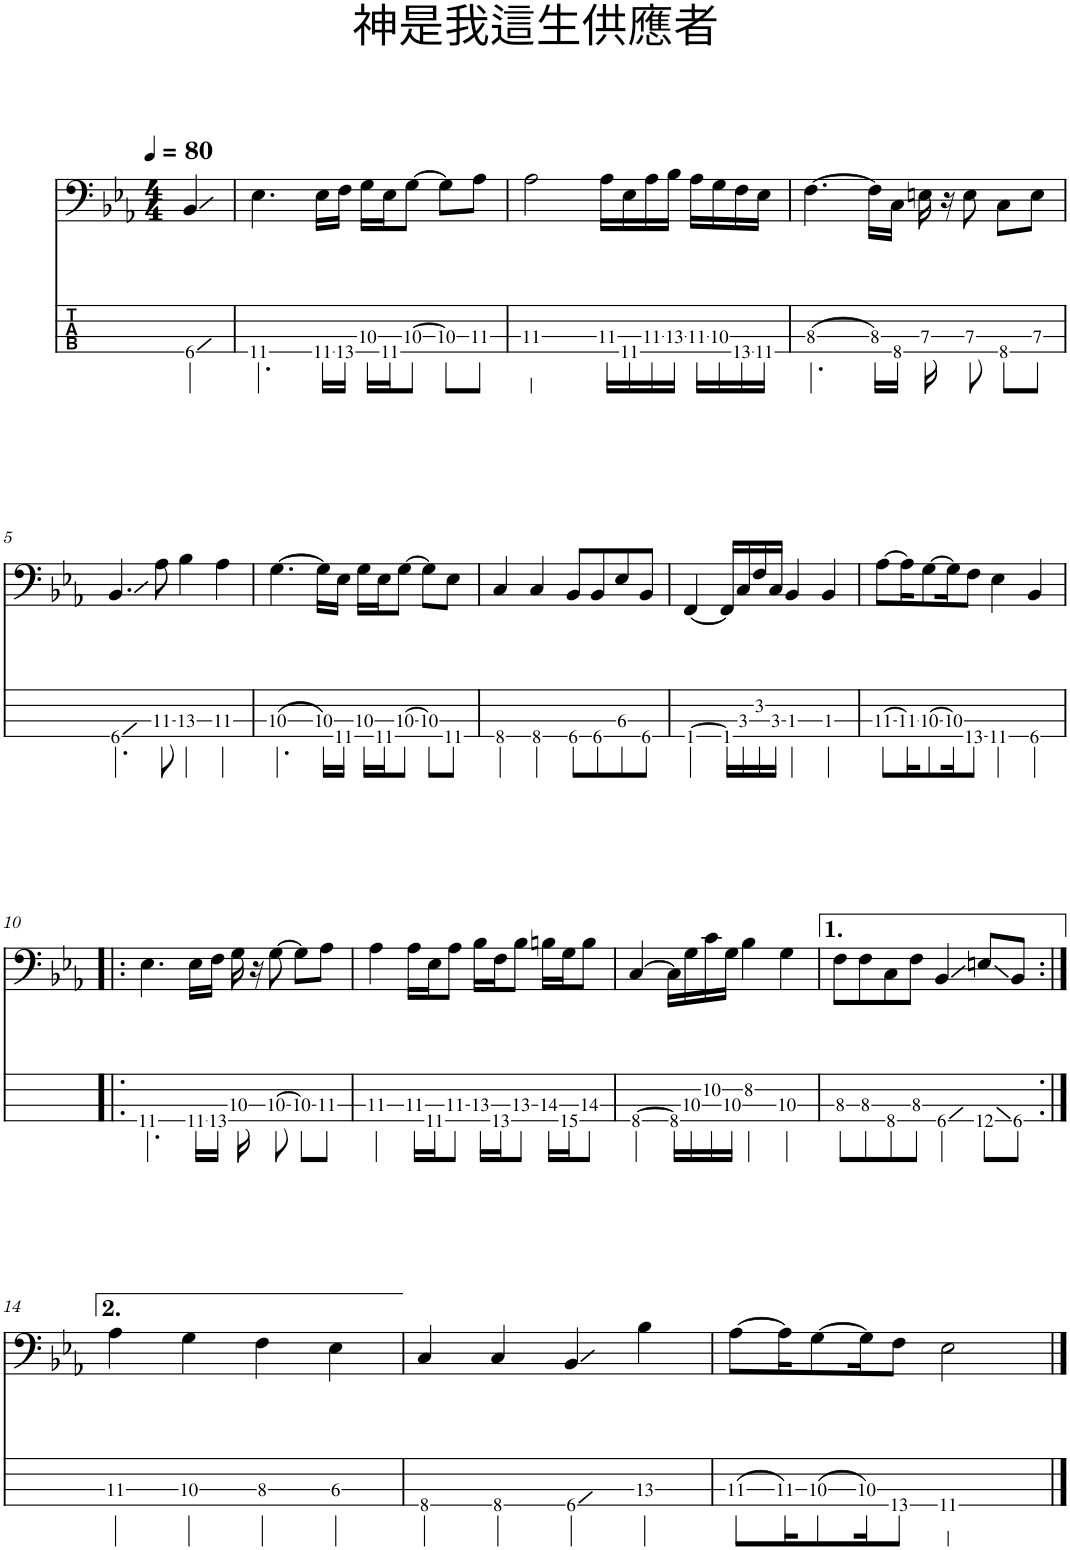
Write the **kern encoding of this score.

**kern	**kern
*part1	*part1
*staff2	*staff1
*I"Bass Guitar	*
*I'B. Guit.	*
*stria4	*
*	*clefF4
*Trd7c12	*Trd7c12
*k[b-e-a-]	*k[b-e-a-]
*M4/4	*M4/4
*MM80	*MM80
=1	=1
4BB-\	4BB-/
=2	=2
4.E-\	4.E-\
16E-\LL	16E-\LL
16F\JJ	16F\JJ
16G\LL	16G\LL
16E-\J	16E-\J
[8G\J	[8G\J
8G\L]	8G\L]
8A-\J	8A-\J
=3	=3
2A-\	2A-\
16A-\LL	16A-\LL
16E-\	16E-\
16A-\	16A-\
16B-\JJ	16B-\JJ
16A-\LL	16A-\LL
16G\	16G\
16F\	16F\
16E-\JJ	16E-\JJ
=4	=4
[4.F\	[4.F\
16F\LL]	16F\LL]
16C\JJ	16C\JJ
16E\	16En\
16r	16r
8E\	8E\
8C\L	8C\L
8E\J	8E\J
!!LO:LB:g=z
=5	=5
4.BB-\	4.BB-/
8A-\	8A-\
4B-\	4B-\
4A-\	4A-\
=6	=6
[4.G\	[4.G\
16G\LL]	16G\LL]
16E-\JJ	16E-\JJ
16G\LL	16G\LL
16E-\J	16E-\J
[8G\J	[8G\J
8G\L]	8G\L]
8E-\J	8E-\J
=7	=7
4C\	4C/
4C\	4C/
8BB-\L	8BB-/L
8BB-\	8BB-/
8E-\	8E-/
8BB-\J	8BB-/J
=8	=8
[4FF\	[4FF/
16FF\LL]	16FF/LL]
16C\	16C/
16F\	16F/
16C\JJ	16C/JJ
4BB-\	4BB-/
4BB-\	4BB-/
=9	=9
[8A-\L	[8A-\L
16A-\K]	16A-\K]
[8G\	[8G\
16G\K]	16G\K]
8F\J	8F\J
4E-\	4E-\
4BB-\	4BB-/
!!LO:LB:g=z
=10!|:	=10!|:
4.E-\	4.E-\
16E-\LL	16E-\LL
16F\JJ	16F\JJ
16G\	16G\
16r	16r
[8G\	[8G\
8G\L]	8G\L]
8A-\J	8A-\J
=11	=11
4A-\	4A-\
16A-\LL	16A-\LL
16E-\J	16E-\J
8A-\J	8A-\J
16B-\LL	16B-\LL
16F\J	16F\J
8B-\J	8B-\J
16B\LL	16Bn\LL
16G\J	16G\J
8B\J	8B\J
=12	=12
[4C\	[4C/
16C\LL]	16C\LL]
16G\	16G\
16c\	16c\
16G\JJ	16G\JJ
4B-\	4B-\
4G\	4G\
=13	=13
8F\L	8F\L
8F\	8F\
8C\	8C\
8F\J	8F\J
4BB-\	4BB-/
8E\L	8En/L
8BB-\J	8BB-/J
!!LO:LB:g=z
=14:|!	=14:|!
4A-\	4A-\
4G\	4G\
4F\	4F\
4E-\	4E-\
=15	=15
4C\	4C/
4C\	4C/
4BB-\	4BB-/
4B-\	4B-\
=16	=16
[8A-\L	[8A-\L
16A-\K]	16A-\K]
[8G\	[8G\
16G\K]	16G\K]
8F\J	8F\J
2E-\	2E-\
==	==
*-	*-
